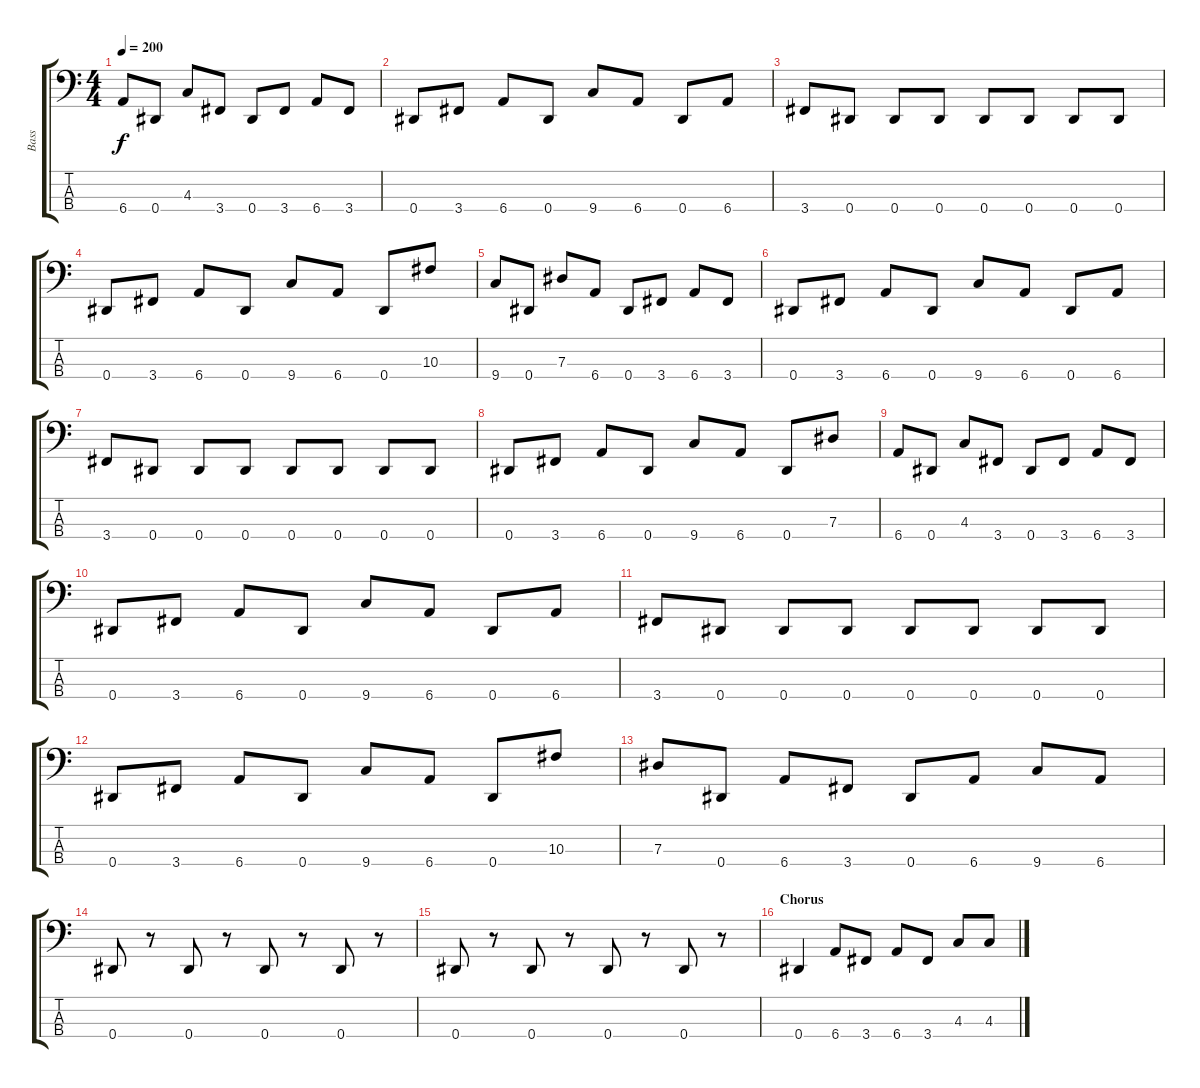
\track ("Bass" "Bass") {instrument electricbasspick}
\staff {score tabs}
\tuning (Gb2 Db2 Ab1 Eb1) {hide}
\ts (4 4)
\tempo 200
\clef f4
\ks c
6.4.8{dy f} 0.4.8 4.3.8 3.4.8 0.4.8 3.4.8 6.4.8 3.4.8 |
0.4.8 3.4.8 6.4.8 0.4.8 9.4.8 6.4.8 0.4.8 6.4.8 |
3.4.8 0.4.8 0.4.8 0.4.8 0.4.8 0.4.8 0.4.8 0.4.8 |
0.4.8 3.4.8 6.4.8 0.4.8 9.4.8 6.4.8 0.4.8 10.3.8 |
9.4.8 0.4.8 7.3.8 6.4.8 0.4.8 3.4.8 6.4.8 3.4.8 |
0.4.8 3.4.8 6.4.8 0.4.8 9.4.8 6.4.8 0.4.8 6.4.8 |
3.4.8 0.4.8 0.4.8 0.4.8 0.4.8 0.4.8 0.4.8 0.4.8 |
0.4.8 3.4.8 6.4.8 0.4.8 9.4.8 6.4.8 0.4.8 7.3.8 |
6.4.8 0.4.8 4.3.8 3.4.8 0.4.8 3.4.8 6.4.8 3.4.8 |
0.4.8 3.4.8 6.4.8 0.4.8 9.4.8 6.4.8 0.4.8 6.4.8 |
3.4.8 0.4.8 0.4.8 0.4.8 0.4.8 0.4.8 0.4.8 0.4.8 |
0.4.8 3.4.8 6.4.8 0.4.8 9.4.8 6.4.8 0.4.8 10.3.8 |
7.3.8 0.4.8 6.4.8 3.4.8 0.4.8 6.4.8 9.4.8 6.4.8 |
0.4.8 r.8 0.4.8 r.8 0.4.8 r.8 0.4.8 r.8 |
0.4.8 r.8 0.4.8 r.8 0.4.8 r.8 0.4.8 r.8 |
\section ("" "Chorus")
0.4.4 6.4.8 3.4.8 6.4.8 3.4.8 4.3.8 4.3.8
